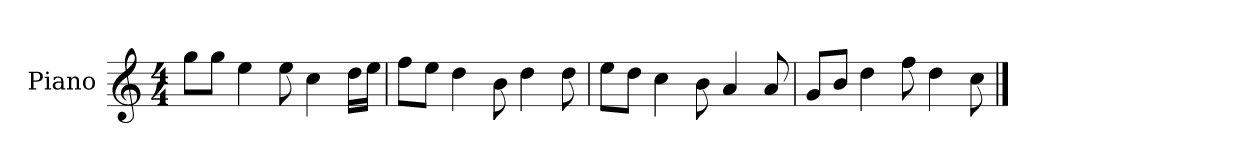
**kern
*part1
*staff1
*I"Piano
*I'P-no
*clefG2
*k[]
*M4/4
*MM90
=1
8gg\L
8gg\J
4ee\
8ee\
4cc\
16dd\LL
16ee\JJ
=2
8ff\L
8ee\J
4dd\
8b\
4dd\
8dd\
=3
8ee\L
8dd\J
4cc\
8b\
4a/
8a/
=4
8g/L
8b/J
4dd\
8ff\
4dd\
8cc\
==
*-
